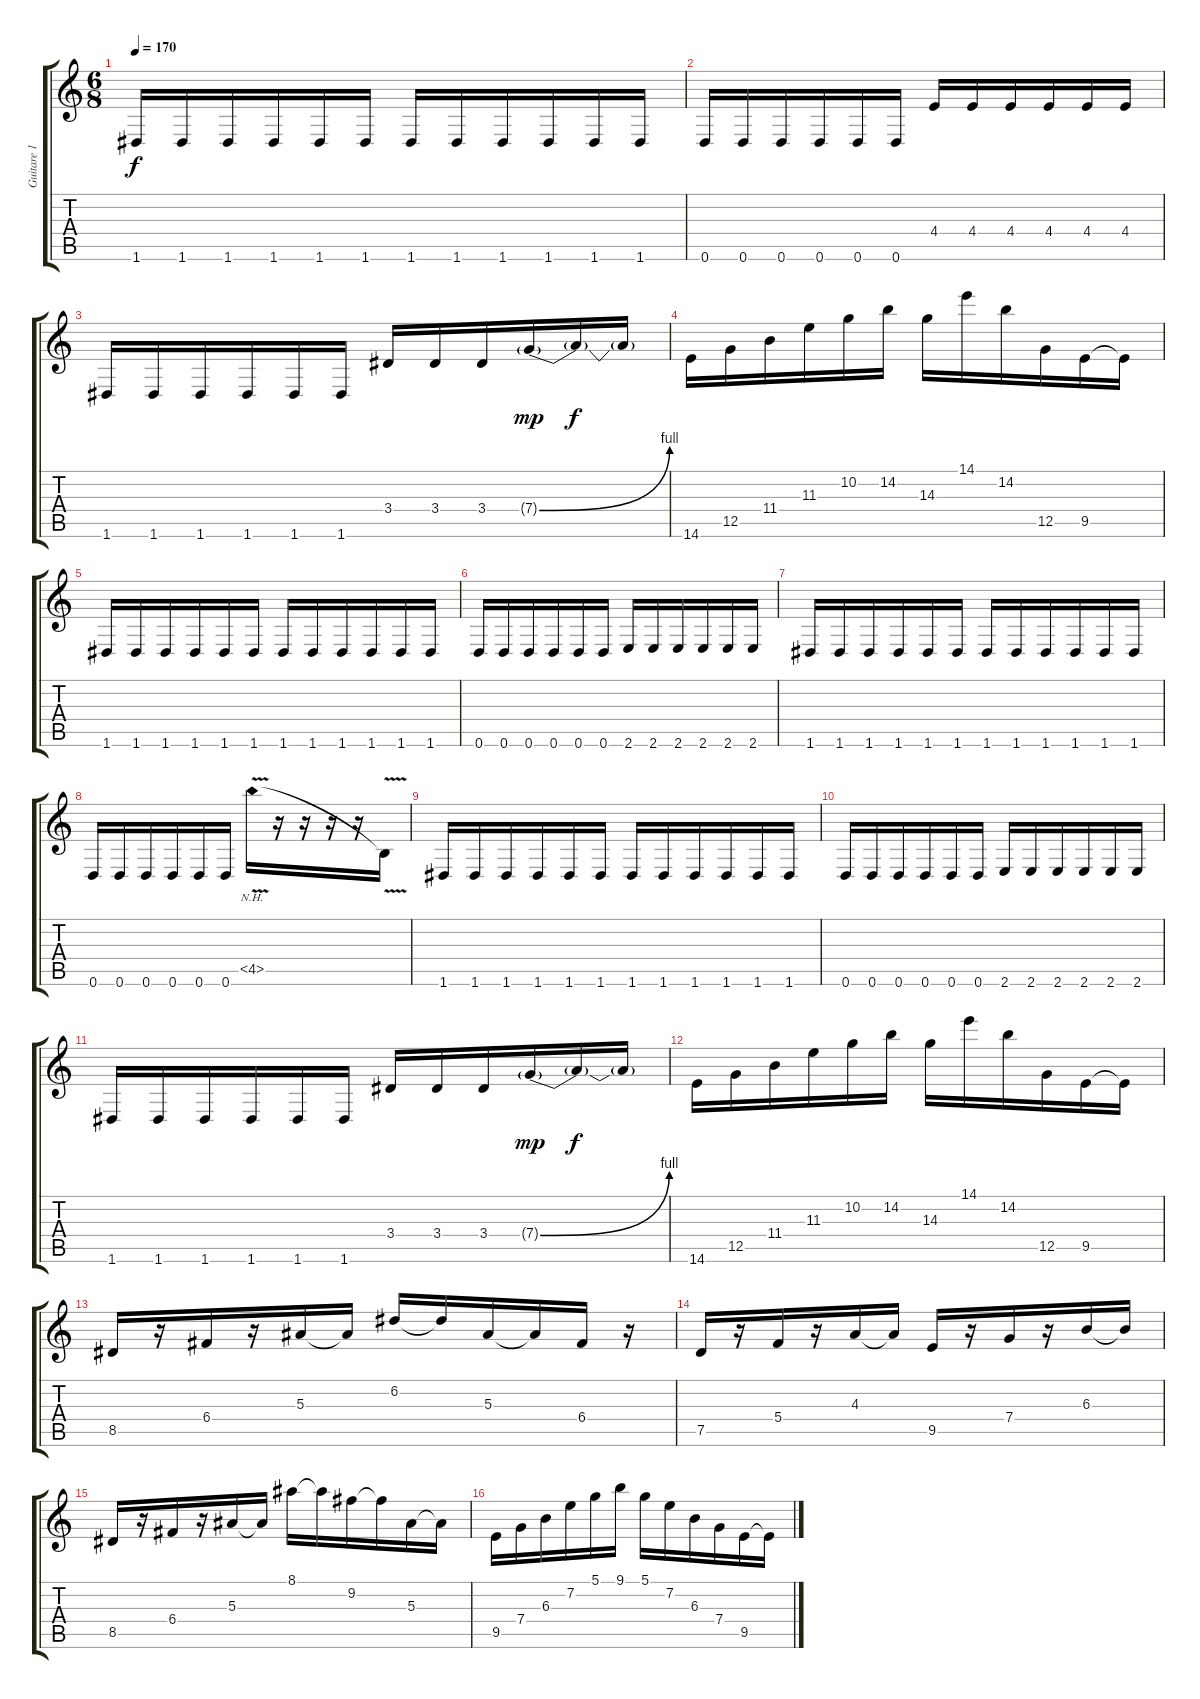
\track ("Guitare 1" "Guitare 1") {instrument distortionguitar}
\staff {score tabs}
\tuning (D4 A3 F3 C3 G2 D2) {hide}
\ts (6 8)
\tempo 170
\clef g2
\ks c
1.6.16{dy f} 1.6.16 1.6.16 1.6.16 1.6.16 1.6.16 1.6.16 1.6.16 1.6.16 1.6.16 1.6.16 1.6.16 |
0.6.16 0.6.16 0.6.16 0.6.16 0.6.16 0.6.16 4.4.16 4.4.16 4.4.16 4.4.16 4.4.16 4.4.16 |
1.6.16 1.6.16 1.6.16 1.6.16 1.6.16 1.6.16 3.4.16 3.4.16 3.4.16 7.4{be (bend 0 0 60 4) g}.16{dy mp} 7.4{t}.16{dy f} 7.4{t}.16 |
14.6.16 12.5.16 11.4.16 11.3.16 10.2.16 14.2.16 14.3.16 14.1.16 14.2.16 12.5.16 9.5.16 9.5{t}.16 |
1.6.16 1.6.16 1.6.16 1.6.16 1.6.16 1.6.16 1.6.16 1.6.16 1.6.16 1.6.16 1.6.16 1.6.16 |
0.6.16 0.6.16 0.6.16 0.6.16 0.6.16 0.6.16 2.6.16 2.6.16 2.6.16 2.6.16 2.6.16 2.6.16 |
1.6.16 1.6.16 1.6.16 1.6.16 1.6.16 1.6.16 1.6.16 1.6.16 1.6.16 1.6.16 1.6.16 1.6.16 |
0.6.16 0.6.16 0.6.16 0.6.16 0.6.16 0.6.16 4.5{nh v}.16 r.16 r.16 r.16 r.16 4.5{t}.16 |
1.6.16 1.6.16 1.6.16 1.6.16 1.6.16 1.6.16 1.6.16 1.6.16 1.6.16 1.6.16 1.6.16 1.6.16 |
0.6.16 0.6.16 0.6.16 0.6.16 0.6.16 0.6.16 2.6.16 2.6.16 2.6.16 2.6.16 2.6.16 2.6.16 |
1.6.16 1.6.16 1.6.16 1.6.16 1.6.16 1.6.16 3.4.16 3.4.16 3.4.16 7.4{be (bend 0 0 60 4) g}.16{dy mp} 7.4{t}.16{dy f} 7.4{t}.16 |
14.6.16 12.5.16 11.4.16 11.3.16 10.2.16 14.2.16 14.3.16 14.1.16 14.2.16 12.5.16 9.5.16 9.5{t}.16 |
8.5.16 r.16 6.4.16 r.16 5.3.16 5.3{t}.16 6.2.16 6.2{t}.16 5.3.16 5.3{t}.16 6.4.16 r.16 |
7.5.16 r.16 5.4.16 r.16 4.3.16 4.3{t}.16 9.5.16 r.16 7.4.16 r.16 6.3.16 6.3{t}.16 |
8.5.16 r.16 6.4.16 r.16 5.3.16 5.3{t}.16 8.1.16 8.1{t}.16 9.2.16 9.2{t}.16 5.3.16 5.3{t}.16 |
9.5.16 7.4.16 6.3.16 7.2.16 5.1.16 9.1.16 5.1.16 7.2.16 6.3.16 7.4.16 9.5.16 9.5{t}.16
